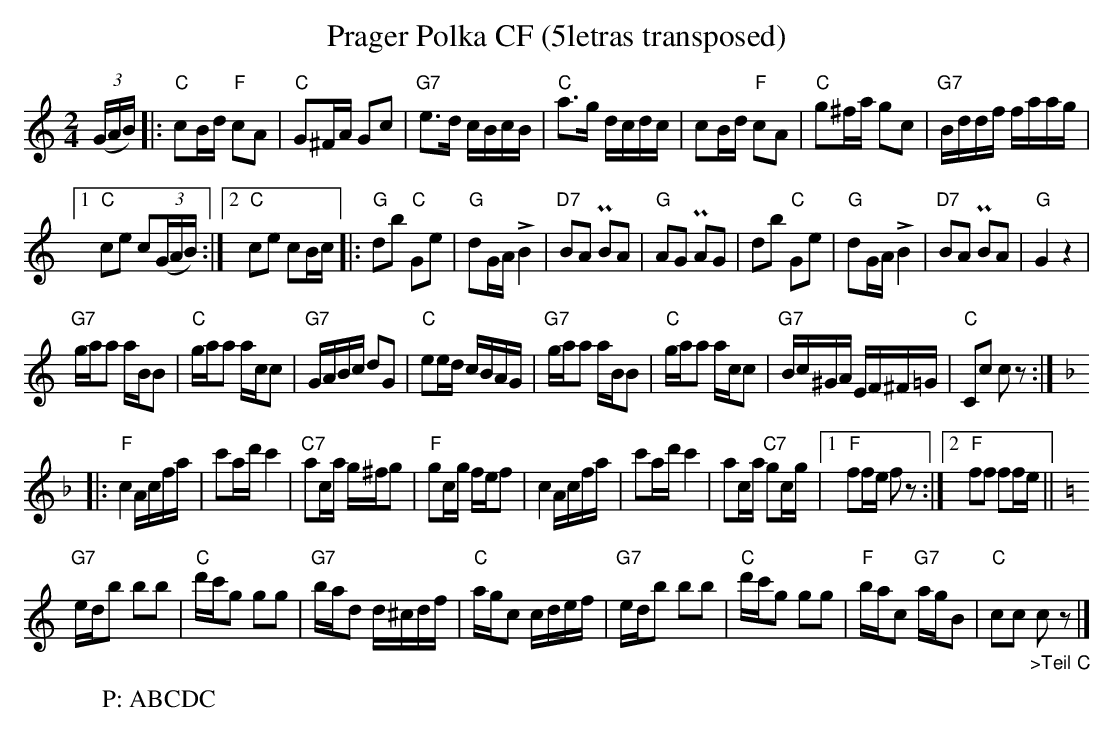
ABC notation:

X:1
T: Prager Polka CF (5letras transposed)
M:2/4
L:1/16
K:C transpose=3 %%MIDI gchordon
((3GAB) |: "C"c2Bd "F"c2A2 | "C"G2^FA G2c2 | "G7"e3d cBcB | "C"a3g dcdc | c2Bd "F"c2A2 | "C"g2^fa g2c2 | "G7"Bddf faag |1
"C"c2e2 c2((3GAB) :|2 "C"c2e2 c2Bc |: "G"d2b2 "C"G2e2 | "G"d2GA !>!B4 | "D7"B2A2 PB2A2 | "G"A2G2 PA2G2 |  d2b2 "C"G2e2 | "G"d2GA !>!B4 | "D7"B2A2 PB2A2 | "G"G4z4 |
"G7"gaa2 aBB2 | "C"gaa2 acc2 | "G7"GABc d2G2 | "C"e2ed cBAG | "G7"gaa2 aBB2 | "C"gaa2 acc2 | "G7"Bc^GA EF^F=G | "C"C2c2 c2z2 :| [K:F]
|: "F"c4 Acfa | c'2ad' c'4 | "C7"a2ca g^fg2 | "F"g2cg fef2 | c4 Acfa | c'2ad' c'4 | a2ca "C7"g2cg |1 "F"f2fe f2z2 :|2 "F"f2f2 f2fe || [K:C]
"G7"edb2 b2b2 | "C"d'c'g2 g2g2 | "G7"bad2 d^cdf | "C"agc2 cdef |   "G7"edb2 b2b2 | "C"d'c'g2 g2g2 | "F"bac2 "G7"agB2 | "C"c2c2 "_>Teil C"c2z2 |]
W:P: ABCDC
